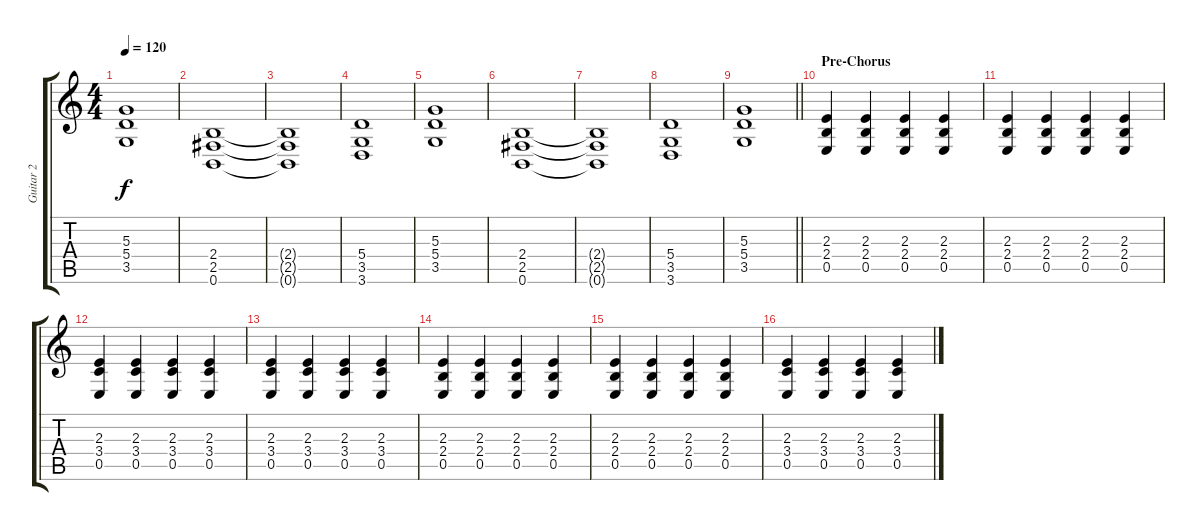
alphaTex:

\track ("Guitar 2" "Guitar 2") {instrument distortionguitar}
\staff {score tabs}
\tuning (B3 Gb3 D3 A2 E2 B1) {hide}
\ts (4 4)
\tempo 120
\clef g2
\ks c
(5.3 5.4 3.5).1{dy f} |
(2.4 2.5 0.6).1 |
(2.4{t} 2.5{t} 0.6{t}).1 |
(5.4 3.5 3.6).1 |
(5.3 5.4 3.5).1 |
(2.4 2.5 0.6).1 |
(2.4{t} 2.5{t} 0.6{t}).1 |
(5.4 3.5 3.6).1 |
\barLineRight lightlight
(5.3 5.4 3.5).1 |
\section ("" "Pre-Chorus")
(2.3 2.4 0.5).4 (2.3 2.4 0.5).4 (2.3 2.4 0.5).4 (2.3 2.4 0.5).4 |
(2.3 2.4 0.5).4 (2.3 2.4 0.5).4 (2.3 2.4 0.5).4 (2.3 2.4 0.5).4 |
(2.3 3.4 0.5).4 (2.3 3.4 0.5).4 (2.3 3.4 0.5).4 (2.3 3.4 0.5).4 |
(2.3 3.4 0.5).4 (2.3 3.4 0.5).4 (2.3 3.4 0.5).4 (2.3 3.4 0.5).4 |
(2.3 2.4 0.5).4 (2.3 2.4 0.5).4 (2.3 2.4 0.5).4 (2.3 2.4 0.5).4 |
(2.3 2.4 0.5).4 (2.3 2.4 0.5).4 (2.3 2.4 0.5).4 (2.3 2.4 0.5).4 |
(2.3 3.4 0.5).4 (2.3 3.4 0.5).4 (2.3 3.4 0.5).4 (2.3 3.4 0.5).4
